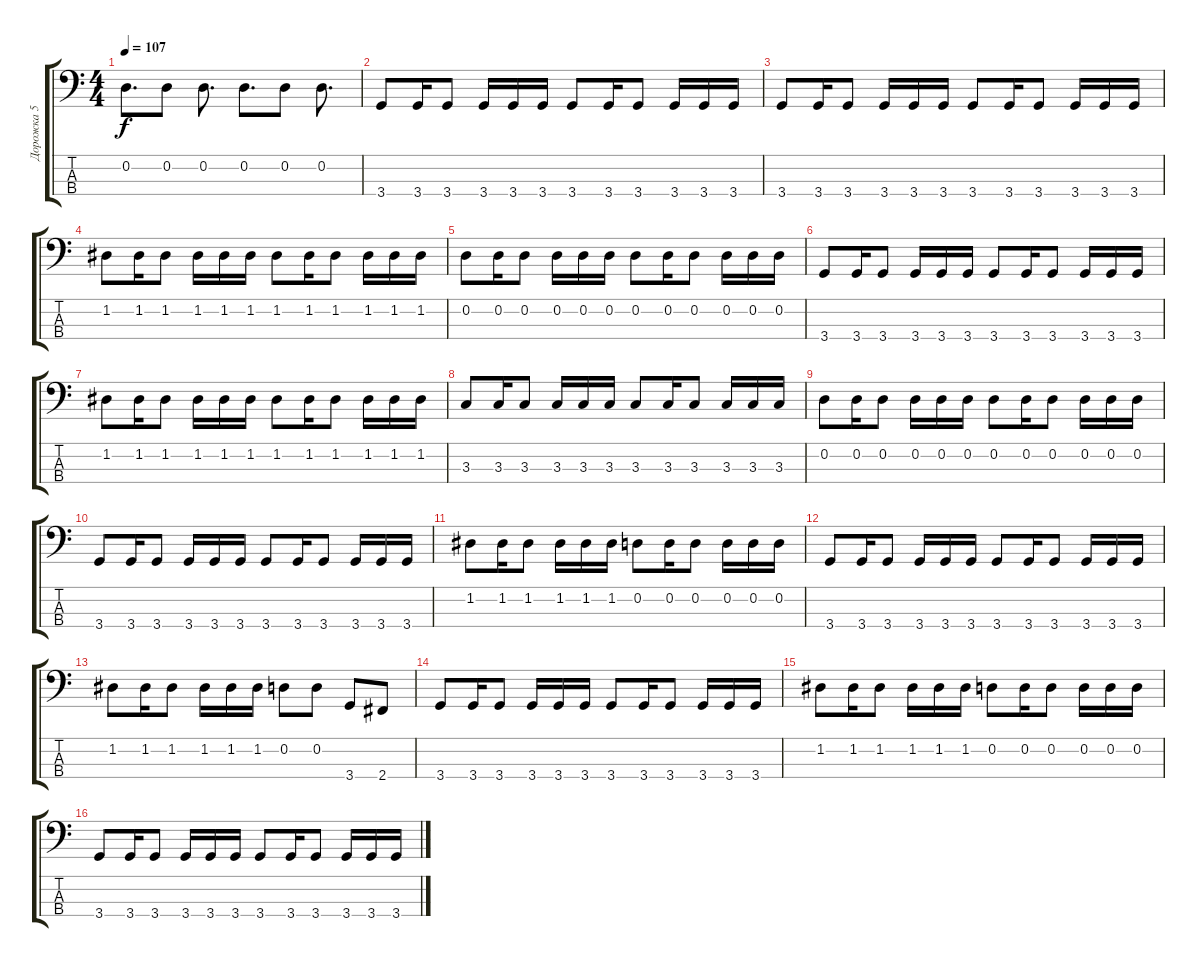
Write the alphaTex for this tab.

\track ("Дорожка 5" "Дорожка 5") {instrument electricbassfinger}
\staff {score tabs}
\tuning (G2 D2 A1 E1) {hide}
\ts (4 4)
\tempo 107
\clef f4
\ks c
0.2.8{d dy f} 0.2.8 0.2.8{d} 0.2.8{d} 0.2.8 0.2.8{d} |
3.4.8 3.4.16 3.4.8 3.4.16 3.4.16 3.4.16 3.4.8 3.4.16 3.4.8 3.4.16 3.4.16 3.4.16 |
3.4.8 3.4.16 3.4.8 3.4.16 3.4.16 3.4.16 3.4.8 3.4.16 3.4.8 3.4.16 3.4.16 3.4.16 |
1.2.8 1.2.16 1.2.8 1.2.16 1.2.16 1.2.16 1.2.8 1.2.16 1.2.8 1.2.16 1.2.16 1.2.16 |
0.2.8 0.2.16 0.2.8 0.2.16 0.2.16 0.2.16 0.2.8 0.2.16 0.2.8 0.2.16 0.2.16 0.2.16 |
3.4.8 3.4.16 3.4.8 3.4.16 3.4.16 3.4.16 3.4.8 3.4.16 3.4.8 3.4.16 3.4.16 3.4.16 |
1.2.8 1.2.16 1.2.8 1.2.16 1.2.16 1.2.16 1.2.8 1.2.16 1.2.8 1.2.16 1.2.16 1.2.16 |
3.3.8 3.3.16 3.3.8 3.3.16 3.3.16 3.3.16 3.3.8 3.3.16 3.3.8 3.3.16 3.3.16 3.3.16 |
0.2.8 0.2.16 0.2.8 0.2.16 0.2.16 0.2.16 0.2.8 0.2.16 0.2.8 0.2.16 0.2.16 0.2.16 |
3.4.8 3.4.16 3.4.8 3.4.16 3.4.16 3.4.16 3.4.8 3.4.16 3.4.8 3.4.16 3.4.16 3.4.16 |
1.2.8 1.2.16 1.2.8 1.2.16 1.2.16 1.2.16 0.2.8 0.2.16 0.2.8 0.2.16 0.2.16 0.2.16 |
3.4.8 3.4.16 3.4.8 3.4.16 3.4.16 3.4.16 3.4.8 3.4.16 3.4.8 3.4.16 3.4.16 3.4.16 |
1.2.8 1.2.16 1.2.8 1.2.16 1.2.16 1.2.16 0.2.8 0.2.8 3.4.8 2.4.8 |
3.4.8 3.4.16 3.4.8 3.4.16 3.4.16 3.4.16 3.4.8 3.4.16 3.4.8 3.4.16 3.4.16 3.4.16 |
1.2.8 1.2.16 1.2.8 1.2.16 1.2.16 1.2.16 0.2.8 0.2.16 0.2.8 0.2.16 0.2.16 0.2.16 |
3.4.8 3.4.16 3.4.8 3.4.16 3.4.16 3.4.16 3.4.8 3.4.16 3.4.8 3.4.16 3.4.16 3.4.16
